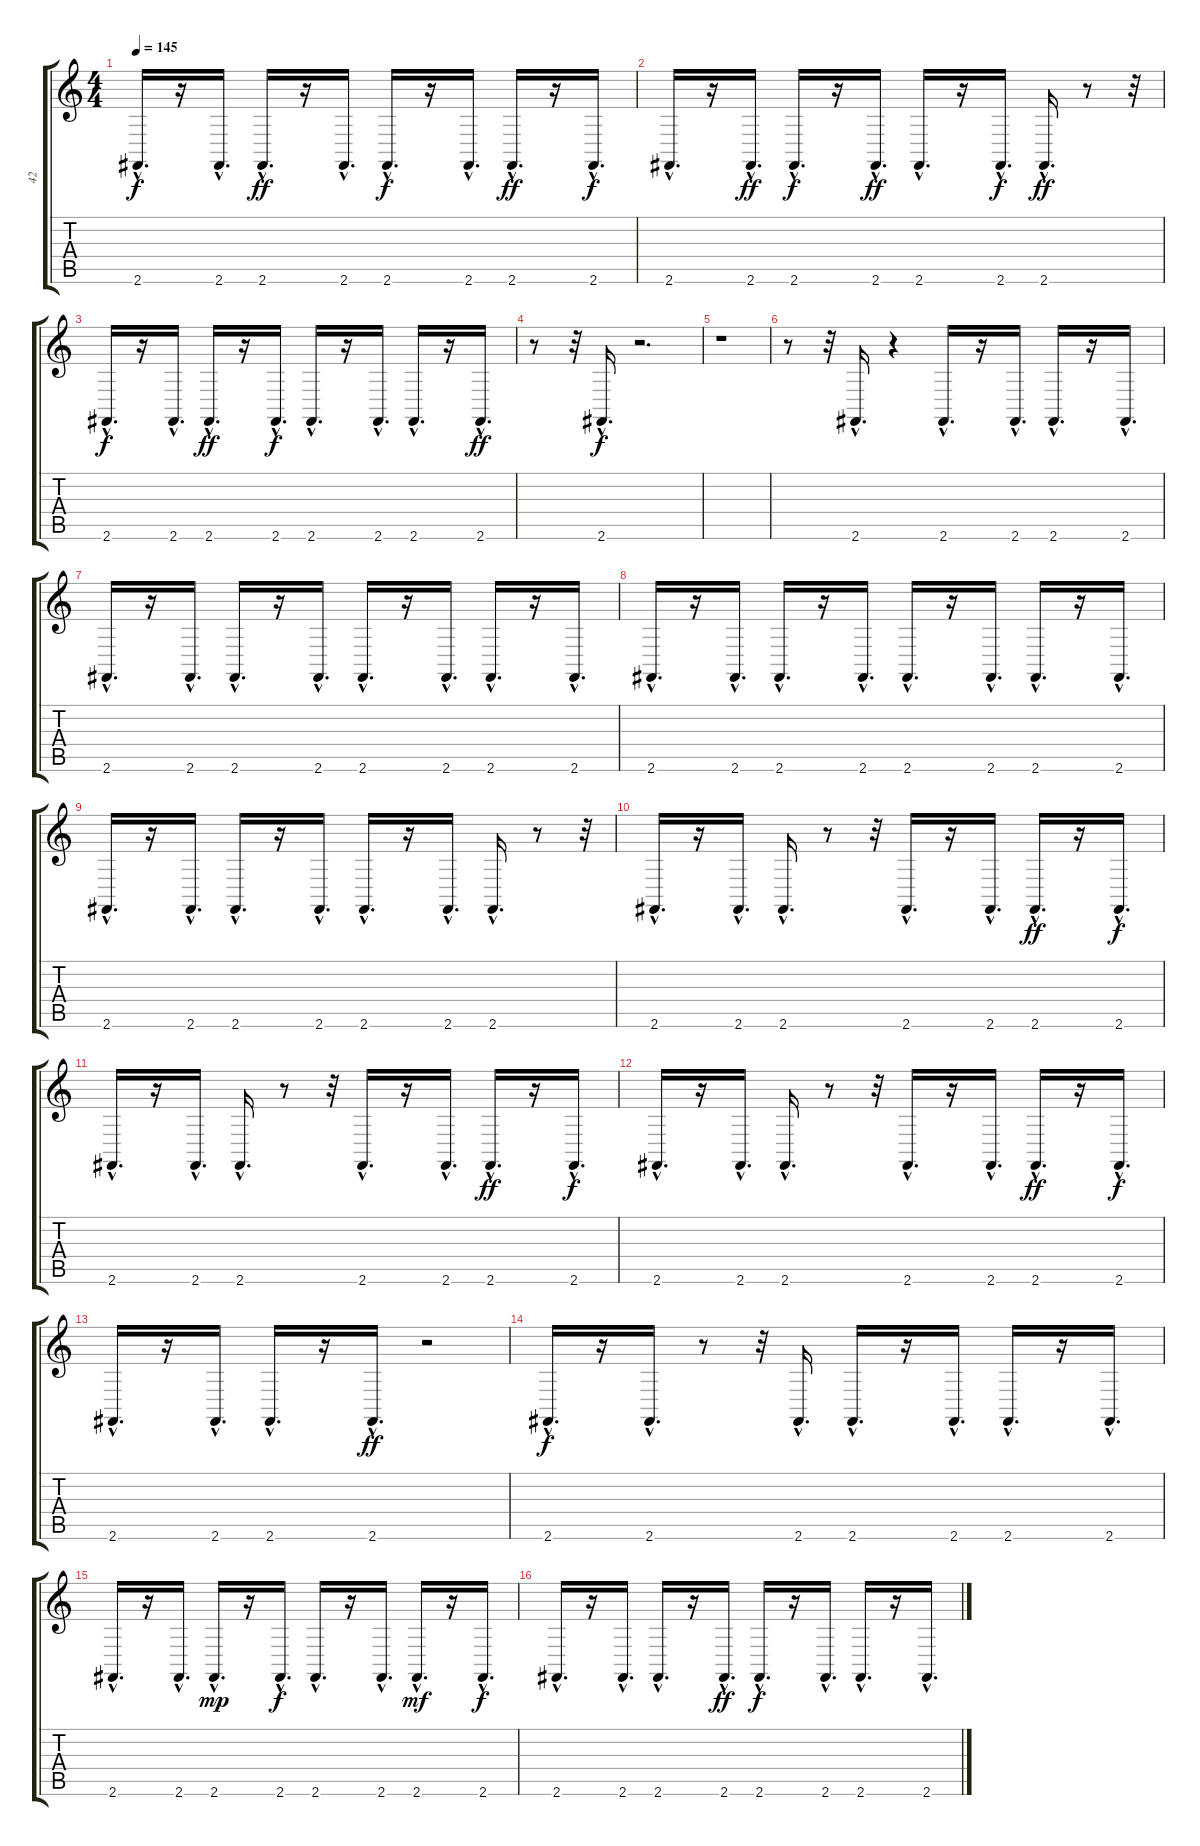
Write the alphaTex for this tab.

\track ("42" "42") {instrument voiceoohs}
\staff {score tabs}
\tuning (E4 B3 G3 D3 A2 E2) {hide}
\ts (4 4)
\tempo 145
\clef g2
\ks c
2.6{hac}.16{d dy f} r.16 2.6{hac}.16{d} 2.6{hac}.16{d dy ff} r.16 2.6{hac}.16{d} 2.6{hac}.16{d dy f} r.16 2.6{hac}.16{d} 2.6{hac}.16{d dy ff} r.16 2.6{hac}.16{d dy f} |
2.6{hac}.16{d} r.16 2.6{hac}.16{d dy ff} 2.6{hac}.16{d dy f} r.16 2.6{hac}.16{d dy ff} 2.6{hac}.16{d} r.16 2.6{hac}.16{d dy f} 2.6{hac}.16{d dy ff} r.8 r.32 |
2.6{hac}.16{d dy f} r.16 2.6{hac}.16{d} 2.6{hac}.16{d dy ff} r.16 2.6{hac}.16{d dy f} 2.6{hac}.16{d} r.16 2.6{hac}.16{d} 2.6{hac}.16{d} r.16 2.6{hac}.16{d dy ff} |
r.8 r.32 2.6{hac}.16{d dy f} r.2{d} |
r.1 |
r.8 r.32 2.6{hac}.16{d} r.4 2.6{hac}.16{d} r.16 2.6{hac}.16{d} 2.6{hac}.16{d} r.16 2.6{hac}.16{d} |
2.6{hac}.16{d} r.16 2.6{hac}.16{d} 2.6{hac}.16{d} r.16 2.6{hac}.16{d} 2.6{hac}.16{d} r.16 2.6{hac}.16{d} 2.6{hac}.16{d} r.16 2.6{hac}.16{d} |
2.6{hac}.16{d} r.16 2.6{hac}.16{d} 2.6{hac}.16{d} r.16 2.6{hac}.16{d} 2.6{hac}.16{d} r.16 2.6{hac}.16{d} 2.6{hac}.16{d} r.16 2.6{hac}.16{d} |
2.6{hac}.16{d} r.16 2.6{hac}.16{d} 2.6{hac}.16{d} r.16 2.6{hac}.16{d} 2.6{hac}.16{d} r.16 2.6{hac}.16{d} 2.6{hac}.16{d} r.8 r.32 |
2.6{hac}.16{d} r.16 2.6{hac}.16{d} 2.6{hac}.16{d} r.8 r.32 2.6{hac}.16{d} r.16 2.6{hac}.16{d} 2.6{hac}.16{d dy ff} r.16 2.6{hac}.16{d dy f} |
2.6{hac}.16{d} r.16 2.6{hac}.16{d} 2.6{hac}.16{d} r.8 r.32 2.6{hac}.16{d} r.16 2.6{hac}.16{d} 2.6{hac}.16{d dy ff} r.16 2.6{hac}.16{d dy f} |
2.6{hac}.16{d} r.16 2.6{hac}.16{d} 2.6{hac}.16{d} r.8 r.32 2.6{hac}.16{d} r.16 2.6{hac}.16{d} 2.6{hac}.16{d dy ff} r.16 2.6{hac}.16{d dy f} |
2.6{hac}.16{d} r.16 2.6{hac}.16{d} 2.6{hac}.16{d} r.16 2.6{hac}.16{d dy ff} r.2 |
2.6{hac}.16{d dy f} r.16 2.6{hac}.16{d} r.8 r.32 2.6{hac}.16{d} 2.6{hac}.16{d} r.16 2.6{hac}.16{d} 2.6{hac}.16{d} r.16 2.6{hac}.16{d} |
2.6{hac}.16{d} r.16 2.6{hac}.16{d} 2.6{hac}.16{d dy mp} r.16 2.6{hac}.16{d dy f} 2.6{hac}.16{d} r.16 2.6{hac}.16{d} 2.6{hac}.16{d dy mf} r.16 2.6{hac}.16{d dy f} |
2.6{hac}.16{d} r.16 2.6{hac}.16{d} 2.6{hac}.16{d} r.16 2.6{hac}.16{d dy ff} 2.6{hac}.16{d dy f} r.16 2.6{hac}.16{d} 2.6{hac}.16{d} r.16 2.6{hac}.16{d}
